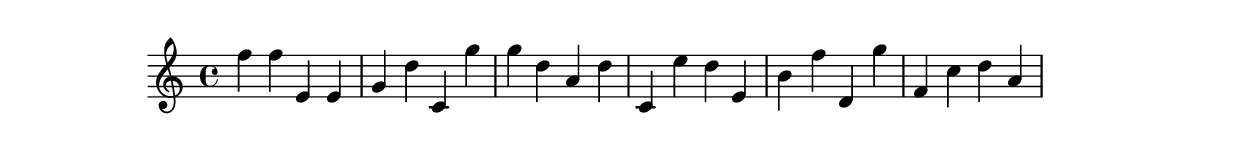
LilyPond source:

%% Do not edit this file; it is auto-generated from LSR http://lsr.dsi.unimi.it
%% This file is in the public domain.
\version "2.11.38"

\header {
  lsrtags = "pitches"
 texidoc = "
This Scheme-based snippet generates 24 random notes (or as many as
required), based on the current time (or any randomish number you might
wish to specify instead, so you can obtain the same random notes each
time): i.e., to get different random notes patterns, just change this
number.
" }
% begin verbatim
\score {
{ #(let ((random-state (seed->random-state (current-time))))
    (ly:export
     (make-music 'SequentialMusic 'elements
      (map (lambda x
           (let ((idx (random 12 random-state)))
            (make-music 'EventChord
             'elements (list (make-music 'NoteEvent
                              'duration (ly:make-duration 2 0 1 1)
                              'pitch (ly:make-pitch (quotient idx 7)
                                      (remainder idx 7)
                                      0))))))
       (make-list 24)))))
   }
}
